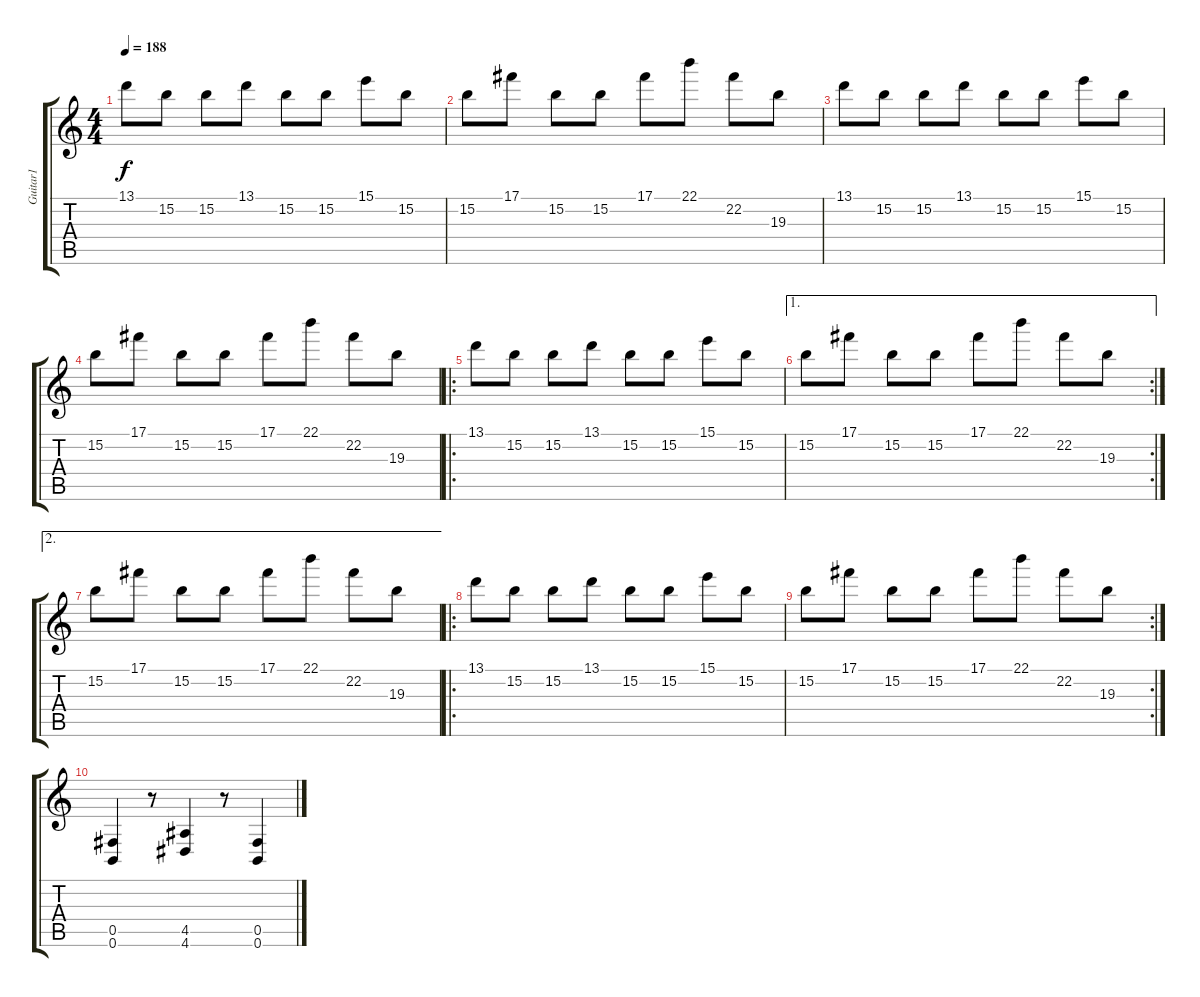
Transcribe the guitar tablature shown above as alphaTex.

\track ("Guitar1" "Guitar1") {instrument overdrivenguitar}
\staff {score tabs}
\tuning (Db4 Ab3 E3 B2 Gb2 B1) {hide}
\ts (4 4)
\tempo 188
\clef g2
\ks c
13.1.8{dy f instrument overdrivenguitar} 15.2.8 15.2.8 13.1.8 15.2.8 15.2.8 15.1.8 15.2.8 |
15.2.8 17.1.8 15.2.8 15.2.8 17.1.8 22.1.8 22.2.8 19.3.8 |
13.1.8{instrument overdrivenguitar} 15.2.8 15.2.8 13.1.8 15.2.8 15.2.8 15.1.8 15.2.8 |
15.2.8 17.1.8 15.2.8 15.2.8 17.1.8 22.1.8 22.2.8 19.3.8 |
\ro
13.1.8{instrument overdrivenguitar} 15.2.8 15.2.8 13.1.8 15.2.8 15.2.8 15.1.8 15.2.8 |
\ae 1
\rc 2
15.2.8 17.1.8 15.2.8 15.2.8 17.1.8 22.1.8 22.2.8 19.3.8 |
\ae 2
15.2.8 17.1.8 15.2.8 15.2.8 17.1.8 22.1.8 22.2.8 19.3.8 |
\ro
13.1.8{instrument overdrivenguitar} 15.2.8 15.2.8 13.1.8 15.2.8 15.2.8 15.1.8 15.2.8 |
\rc 2
15.2.8 17.1.8 15.2.8 15.2.8 17.1.8 22.1.8 22.2.8 19.3.8 |
(0.5 0.6).4{instrument distortionguitar} r.8 (4.5 4.6).4 r.8 (0.5 0.6).4
